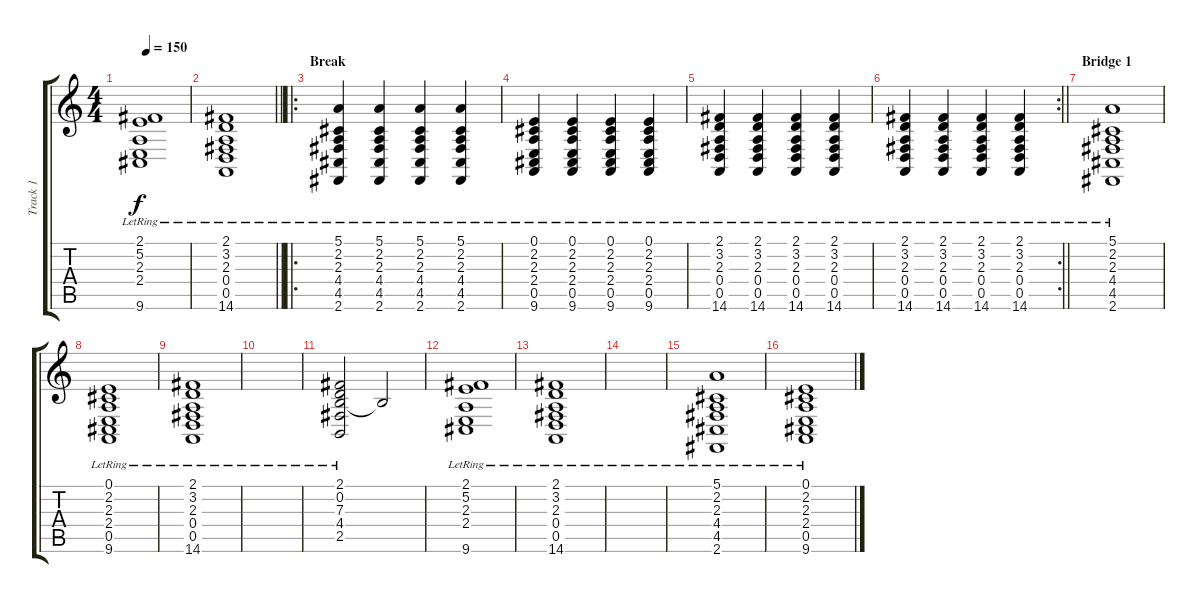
\track ("Track 1" "Track 1") {instrument acousticgrandpiano}
\staff {score tabs}
\tuning (E4 B3 G3 D3 A2 E2) {hide}
\ts (4 4)
\tempo 150
\clef g2
\ks c
(2.1{lr} 5.2{lr} 2.3{lr} 2.4{lr} 9.6{lr}).1{dy f} |
\barLineRight lightlight
(2.1{lr} 3.2{lr} 2.3{lr} 0.4{lr} 0.5{lr} 14.6{lr}).1 |
\ro
\section ("" "Break")
(5.1{lr} 2.2{lr} 2.3{lr} 4.4{lr} 4.5{lr} 2.6{lr}).4 (5.1{lr} 2.2{lr} 2.3{lr} 4.4{lr} 4.5{lr} 2.6{lr}).4 (5.1{lr} 2.2{lr} 2.3{lr} 4.4{lr} 4.5{lr} 2.6{lr}).4 (5.1{lr} 2.2{lr} 2.3{lr} 4.4{lr} 4.5{lr} 2.6{lr}).4 |
(0.1{lr} 2.2{lr} 2.3{lr} 2.4{lr} 0.5{lr} 9.6{lr}).4 (0.1{lr} 2.2{lr} 2.3{lr} 2.4{lr} 0.5{lr} 9.6{lr}).4 (0.1{lr} 2.2{lr} 2.3{lr} 2.4{lr} 0.5{lr} 9.6{lr}).4 (0.1{lr} 2.2{lr} 2.3{lr} 2.4{lr} 0.5{lr} 9.6{lr}).4 |
(2.1{lr} 3.2{lr} 2.3{lr} 0.4{lr} 0.5{lr} 14.6{lr}).4 (2.1{lr} 3.2{lr} 2.3{lr} 0.4{lr} 0.5{lr} 14.6{lr}).4 (2.1{lr} 3.2{lr} 2.3{lr} 0.4{lr} 0.5{lr} 14.6{lr}).4 (2.1{lr} 3.2{lr} 2.3{lr} 0.4{lr} 0.5{lr} 14.6{lr}).4 |
\rc 2
\barLineRight lightlight
(2.1{lr} 3.2{lr} 2.3{lr} 0.4{lr} 0.5{lr} 14.6{lr}).4 (2.1{lr} 3.2{lr} 2.3{lr} 0.4{lr} 0.5{lr} 14.6{lr}).4 (2.1{lr} 3.2{lr} 2.3{lr} 0.4{lr} 0.5{lr} 14.6{lr}).4 (2.1{lr} 3.2{lr} 2.3{lr} 0.4{lr} 0.5{lr} 14.6{lr}).4 |
\section ("" "Bridge 1")
(5.1{lr} 2.2{lr} 2.3{lr} 4.4{lr} 4.5{lr} 2.6{lr}).1 |
(0.1{lr} 2.2{lr} 2.3{lr} 2.4{lr} 0.5{lr} 9.6{lr}).1 |
(2.1{lr} 3.2{lr} 2.3{lr} 0.4{lr} 0.5{lr} 14.6{lr}).1 |
|
(2.1{lr} 0.2{lr} 7.3{lr} 4.4{lr} 2.5{lr}).2 0.2{t}.2 |
(2.1{lr} 5.2{lr} 2.3{lr} 2.4{lr} 9.6{lr}).1 |
(2.1{lr} 3.2{lr} 2.3{lr} 0.4{lr} 0.5{lr} 14.6{lr}).1 |
|
(5.1{lr} 2.2{lr} 2.3{lr} 4.4{lr} 4.5{lr} 2.6{lr}).1 |
(0.1{lr} 2.2{lr} 2.3{lr} 2.4{lr} 0.5{lr} 9.6{lr}).1
